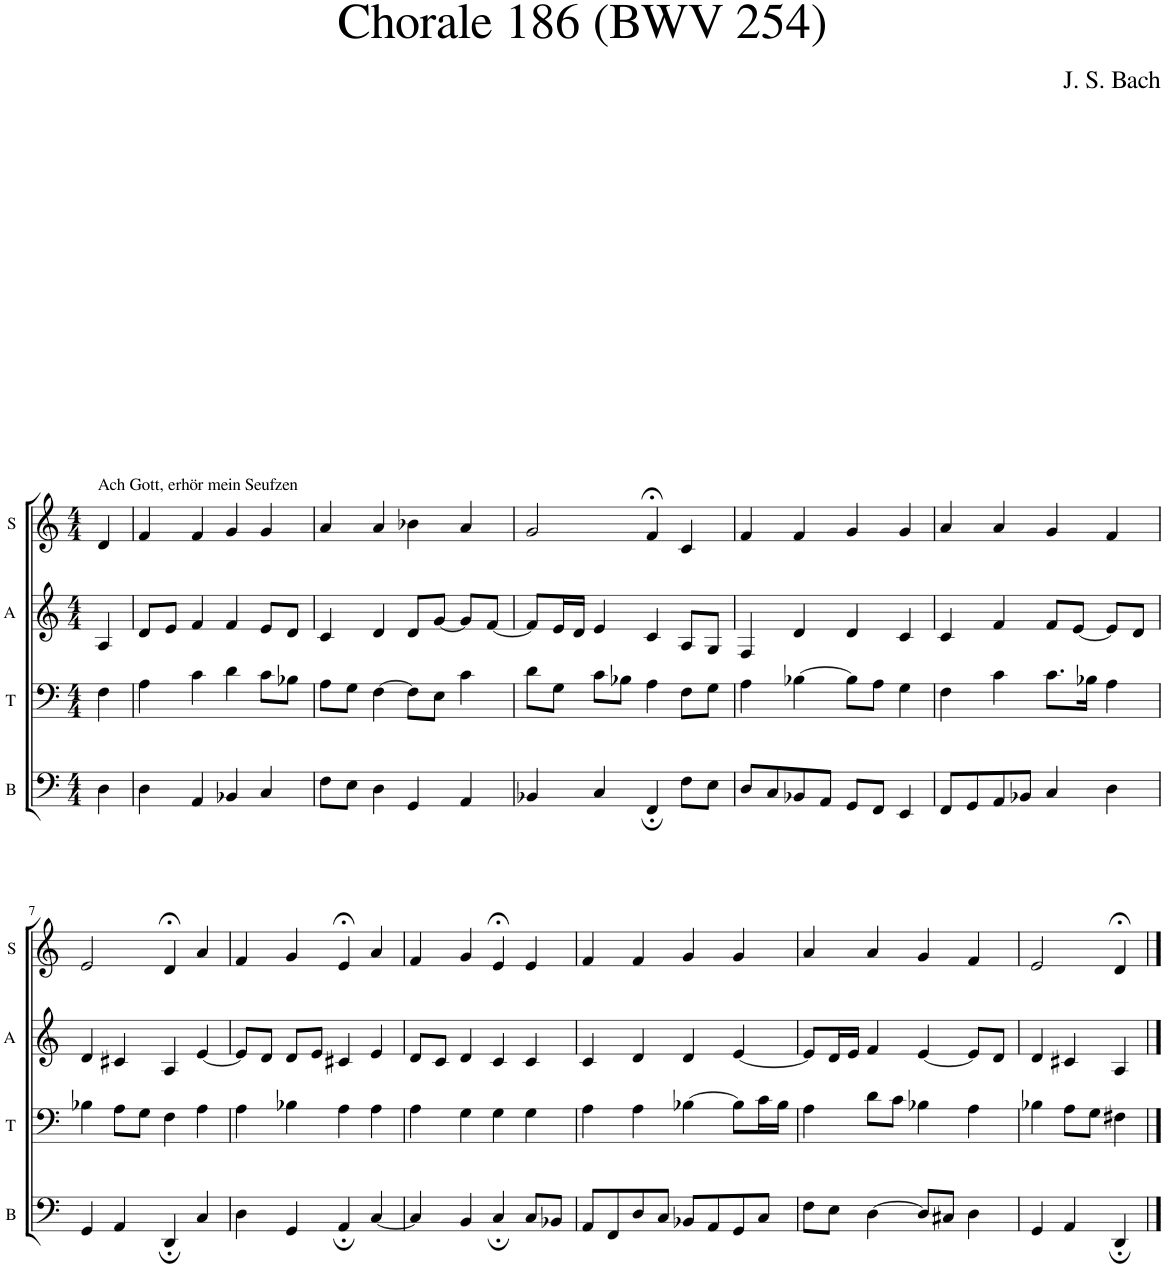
**kern	**kern	**kern	**kern
*part4	*part3	*part2	*part1
*staff4	*staff3	*staff2	*staff1
*I"B	*I"T	*I"A	*I"S
*I'B	*I'T	*I'A	*I'S
*clefF4	*clefF4	*clefG2	*clefG2
*k[]	*k[]	*k[]	*k[]
*M4/4	*M4/4	*M4/4	*M4/4
=1	=1	=1	=1
!	!	!	!LO:TX:a:t=Ach Gott, erhör mein Seufzen
4D\	4F\	4A/	4d/
=2	=2	=2	=2
4D\	4A\	8d/L	4f/
.	.	8e/J	.
4AA/	4c\	4f/	4f/
4BB-X/	4d\	4f/	4g/
4C/	8c\L	8e/L	4g/
.	8B-X\J	8d/J	.
=3	=3	=3	=3
8F\L	8A\L	4c/	4a/
8E\J	8G\J	.	.
4D\	[4F\	4d/	4a/
4GG/	8F\L]	8d/L	4b-X\
.	8E\J	[8g/J	.
4AA/	4c\	8g/L]	4a/
.	.	[8f/J	.
=4	=4	=4	=4
4BB-X/	8d\L	8f/L]	2g/
.	8G\J	16e/L	.
.	.	16d/JJ	.
4C/	8c\L	4e/	.
.	8B-X\J	.	.
4FF;/	4A\	4c/	4f;</
8F\L	8F\L	8A/L	4c/
8E\J	8G\J	8G/J	.
=5	=5	=5	=5
8D/L	4A\	4F/	4f/
8C/	.	.	.
8BB-X/	[4B-X\	4d/	4f/
8AA/J	.	.	.
8GG/L	8B-\L]	4d/	4g/
8FF/J	8A\J	.	.
4EE/	4G\	4c/	4g/
=6	=6	=6	=6
8FF/L	4F\	4c/	4a/
8GG/	.	.	.
8AA/	4c\	4f/	4a/
8BB-X/J	.	.	.
4C/	8.c\L	8f/L	4g/
.	.	[8e/J	.
.	16B-X\Jk	.	.
4D\	4A\	8e/L]	4f/
.	.	8d/J	.
!!LO:LB:g=z
=7	=7	=7	=7
4GG/	4B-X\	4d/	2e/
4AA/	8A\L	4c#X/	.
.	8G\J	.	.
4DD;/	4F\	4A/	4d;</
4C/	4A\	[4e/	4a/
=8	=8	=8	=8
4D\	4A\	8e/L]	4f/
.	.	8d/J	.
4GG/	4B-X\	8d/L	4g/
.	.	8e/J	.
4AA;/	4A\	4c#X/	4e;</
[4C/	4A\	4e/	4a/
=9	=9	=9	=9
4C/]	4A\	8d/L	4f/
.	.	8c/J	.
4BB/	4G\	4d/	4g/
4C;/	4G\	4c/	4e;</
8C/L	4G\	4c/	4e/
8BB-X/J	.	.	.
=10	=10	=10	=10
8AA/L	4A\	4c/	4f/
8FF/	.	.	.
8D/	4A\	4d/	4f/
8C/J	.	.	.
8BB-X/L	[4B-X\	4d/	4g/
8AA/	.	.	.
8GG/	8B-\L]	[4e/	4g/
8C/J	16c\L	.	.
.	16B-\JJ	.	.
=11	=11	=11	=11
8F\L	4A\	8e/L]	4a/
8E\J	.	16d/L	.
.	.	16e/JJ	.
[4D\	8d\L	4f/	4a/
.	8c\J	.	.
8D/L]	4B-X\	[4e/	4g/
8C#X/J	.	.	.
4D\	4A\	8e/L]	4f/
.	.	8d/J	.
=12	=12	=12	=12
4GG/	4B-X\	4d/	2e/
4AA/	8A\L	4c#X/	.
.	8G\J	.	.
4DD;/	4F#X\	4A/	4d;</
==	==	==	==
*-	*-	*-	*-
